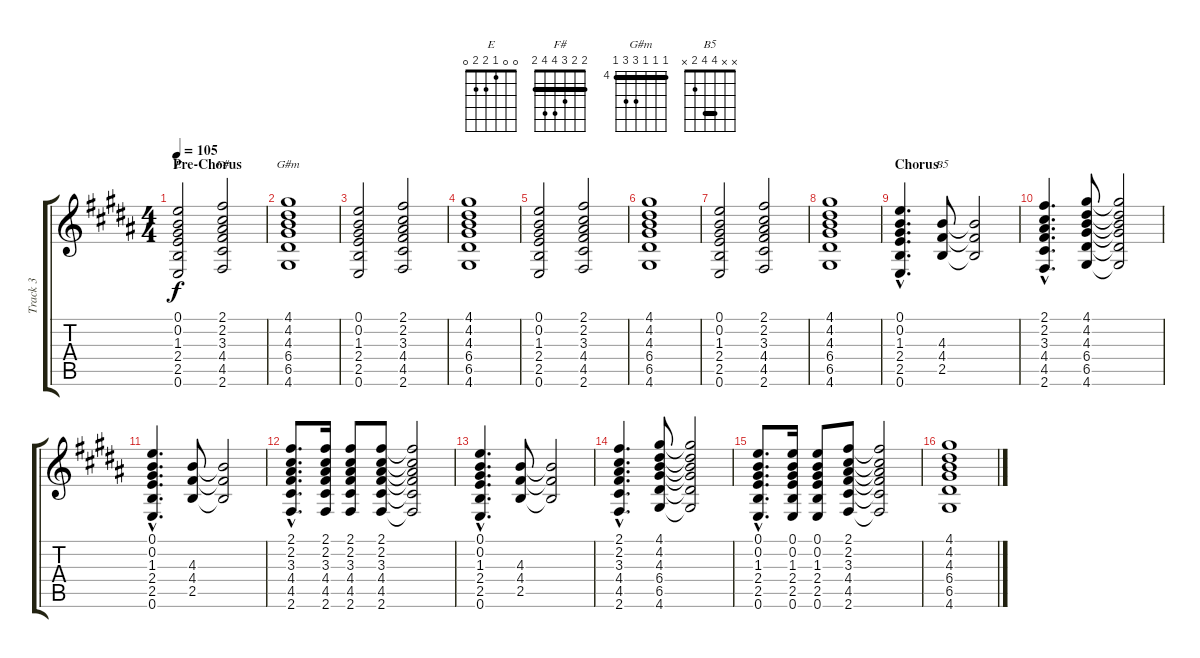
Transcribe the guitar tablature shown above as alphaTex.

\track ("Track 3" "Track 3") {instrument distortionguitar}
\staff {score tabs}
\tuning (E4 B3 G3 D3 A2 E2) {hide}
\chord ("E" 0 0 1 2 2 0)
\chord ("F#" 2 2 3 4 4 2) {barre 2}
\chord ("G#m" 4 4 4 6 6 4) {firstfret 4 barre 4}
\chord ("B5" x x 4 4 2 x) {barre 4}
\ts (4 4)
\section ("" "Pre-Chorus")
\tempo 105
\clef g2
\ks b
(0.1 0.2 1.3 2.4 2.5 0.6).2{ch "E" dy f} (2.1 2.2 3.3 4.4 4.5 2.6).2{ch "F#"} |
(4.1 4.2 4.3 6.4 6.5 4.6).1{ch "G#m"} |
(0.1 0.2 1.3 2.4 2.5 0.6).2 (2.1 2.2 3.3 4.4 4.5 2.6).2 |
(4.1 4.2 4.3 6.4 6.5 4.6).1 |
(0.1 0.2 1.3 2.4 2.5 0.6).2 (2.1 2.2 3.3 4.4 4.5 2.6).2 |
(4.1 4.2 4.3 6.4 6.5 4.6).1 |
(0.1 0.2 1.3 2.4 2.5 0.6).2 (2.1 2.2 3.3 4.4 4.5 2.6).2 |
(4.1 4.2 4.3 6.4 6.5 4.6).1 |
\section ("" "Chorus")
(0.1{hac} 0.2{hac} 1.3{hac} 2.4{hac} 2.5{hac} 0.6{hac}).4{d} (4.3 4.4 2.5).8{ch "B5"} (4.3{t} 4.4{t} 2.5{t}).2 |
(2.1{hac} 2.2{hac} 3.3{hac} 4.4{hac} 4.5{hac} 2.6{hac}).4{d} (4.1 4.2 4.3 6.4 6.5 4.6).8 (4.1{t} 4.2{t} 4.3{t} 6.4{t} 6.5{t} 4.6{t}).2 |
(0.1{hac} 0.2{hac} 1.3{hac} 2.4{hac} 2.5{hac} 0.6{hac}).4{d} (4.3 4.4 2.5).8 (4.3{t} 4.4{t} 2.5{t}).2 |
(2.1{hac} 2.2{hac} 3.3{hac} 4.4{hac} 4.5{hac} 2.6{hac}).8{d} (2.1 2.2 3.3 4.4 4.5 2.6).16 (2.1 2.2 3.3 4.4 4.5 2.6).8 (2.1 2.2 3.3 4.4 4.5 2.6).8 (2.1{t} 2.2{t} 3.3{t} 4.4{t} 4.5{t} 2.6{t}).2 |
(0.1{hac} 0.2{hac} 1.3{hac} 2.4{hac} 2.5{hac} 0.6{hac}).4{d} (4.3 4.4 2.5).8 (4.3{t} 4.4{t} 2.5{t}).2 |
(2.1{hac} 2.2{hac} 3.3{hac} 4.4{hac} 4.5{hac} 2.6{hac}).4{d} (4.1 4.2 4.3 6.4 6.5 4.6).8 (4.1{t} 4.2{t} 4.3{t} 6.4{t} 6.5{t} 4.6{t}).2 |
(0.1{hac} 0.2{hac} 1.3{hac} 2.4{hac} 2.5{hac} 0.6{hac}).8{d} (0.1 0.2 1.3 2.4 2.5 0.6).16 (0.1 0.2 1.3 2.4 2.5 0.6).8 (2.1 2.2 3.3 4.4 4.5 2.6).8 (2.1{t} 2.2{t} 3.3{t} 4.4{t} 4.5{t} 2.6{t}).2 |
(4.1 4.2 4.3 6.4 6.5 4.6).1
